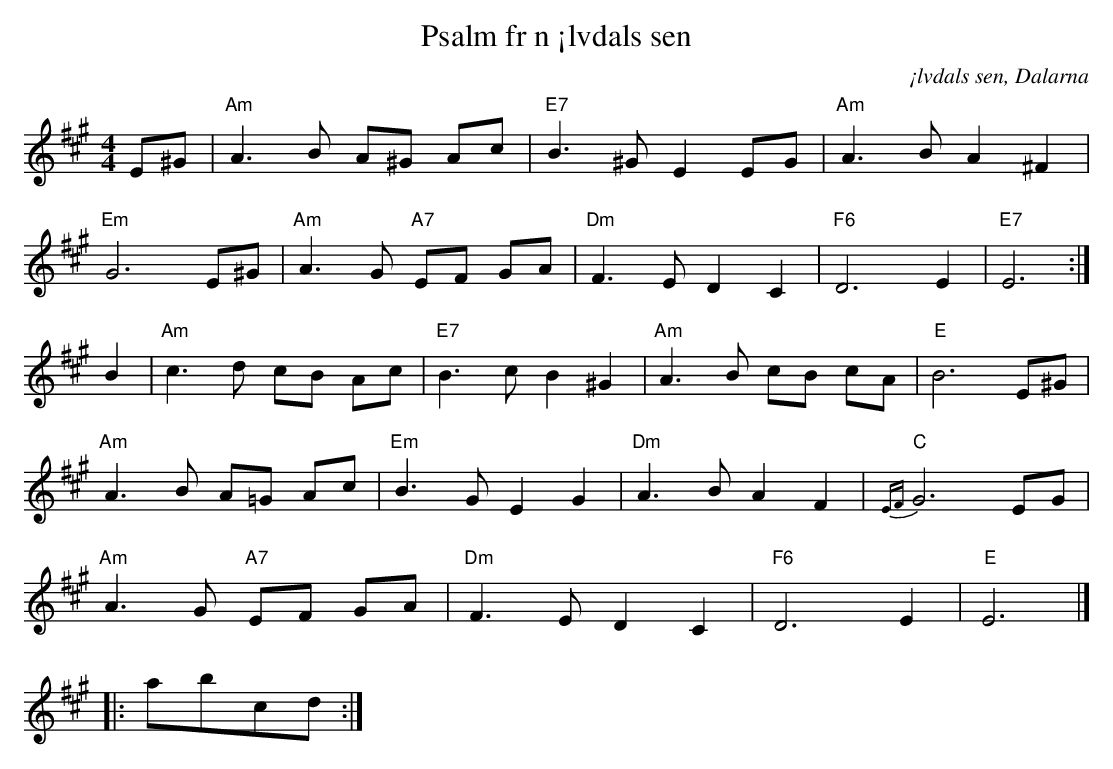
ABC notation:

X:1
T:Psalm fr n ¡lvdals sen
O:¡lvdals sen, Dalarna
M:4/4
L:1/8
K:A
E^G | "Am" A3B A^G Ac | "E7" B3 ^G E2EG | "Am" A3BA2^F2 |
"Em" G6E^G | "Am" A3G "A7" EF GA | "Dm" F3ED2C2 | "F6" D6E2 | "E7" E6 :|]
B2 | "Am" c3d cB Ac | "E7" B3cB2^G2 | "Am" A3B cB cA | "E" B6E^G |
"Am" A3B A=G Ac| "Em" B3G E2G2| "Dm" A3BA2 F2| "C" {EF}G6EG|
"Am" A3G "A7" EF GA | "Dm" F3ED2C2 | "F6" D6E2 | "E" E6 |]
|: abcd :|
